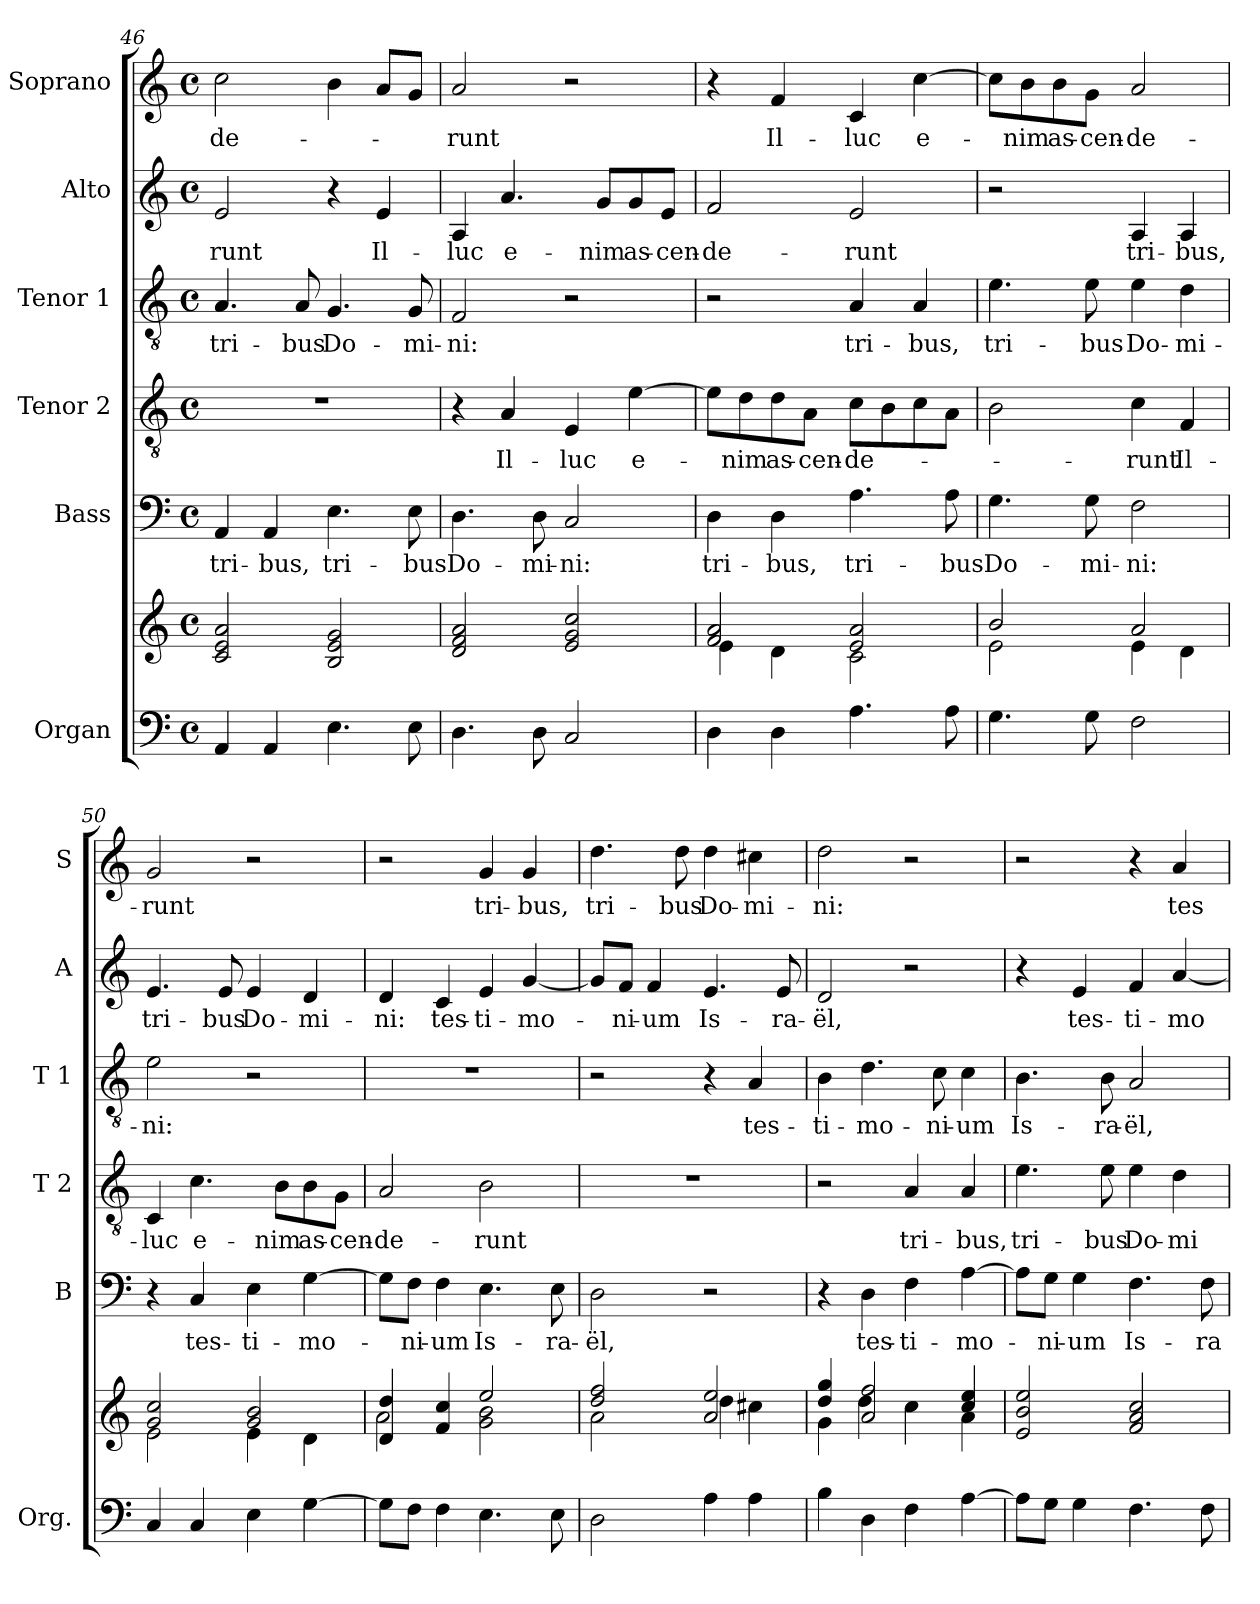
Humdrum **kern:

**kern	**kern	**kern	**text	**kern	**text	**kern	**text	**kern	**text	**kern	**text
*part6	*part6	*part5	*part5	*part4	*part4	*part3	*part3	*part2	*part2	*part1	*part1
*staff7	*staff6	*staff5	*staff5	*staff4	*staff4	*staff3	*staff3	*staff2	*staff2	*staff1	*staff1
*I"Organ	*	*I"Bass	*	*I"Tenor 2	*	*I"Tenor 1	*	*I"Alto	*	*I"Soprano	*
*I'Org.	*	*I'B	*	*I'T 2	*	*I'T 1	*	*I'A	*	*I'S	*
!!LO:LB:g=z
*clefF4	*clefG2	*clefF4	*	*clefGv2	*	*clefGv2	*	*clefG2	*	*clefG2	*
*k[]	*k[]	*k[]	*	*k[]	*	*k[]	*	*k[]	*	*k[]	*
*M4/4	*M4/4	*M4/4	*	*M4/4	*	*M4/4	*	*M4/4	*	*M4/4	*
*met(c)	*met(c)	*met(c)	*	*met(c)	*	*met(c)	*	*met(c)	*	*met(c)	*
=46	=46	=46	=46	=46	=46	=46	=46	=46	=46	=46	=46
!	!	!	!LO:LY:b	!	!	!	!LO:LY:b	!	!LO:LY:b	!	!LO:LY:b
4AA/	2c!/ 2e!/ 2a!/	4AA/	tri-	1r	.	4.A/	tri-	2e/	-runt	2cc\	-de-
!	!	!	!LO:LY:b	!	!	!	!	!	!	!	!
4AA/	.	4AA/	-bus,	.	.	.	.	.	.	.	.
!	!	!	!	!	!	!	!LO:LY:b	!	!	!	!
.	.	.	.	.	.	8A/	-bus	.	.	.	.
!	!	!	!LO:LY:b	!	!	!	!LO:LY:b	!	!	!	!
4.E\	2B!/ 2e!/ 2g!/	4.E\	tri-	.	.	4.G/	Do-	4r	.	4b\	.
!	!	!	!	!	!	!	!	!	!LO:LY:b	!	!
.	.	.	.	.	.	.	.	4e/	Il-	8a/L	.
!	!	!	!LO:LY:b	!	!	!	!LO:LY:b	!	!	!	!
8E\	.	8E\	-bus	.	.	8G/	-mi-	.	.	8g/J	.
=47	=47	=47	=47	=47	=47	=47	=47	=47	=47	=47	=47
!	!	!	!LO:LY:b	!	!	!	!LO:LY:b	!	!LO:LY:b	!	!LO:LY:b
4.D\	2d!/ 2f!/ 2a!/	4.D\	Do-	4r	.	2F/	-ni:	4A/	-luc	2a/	-runt
!	!	!	!	!	!LO:LY:b	!	!	!	!LO:LY:b	!	!
.	.	.	.	4A/	Il-	.	.	4.a/	e-	.	.
!	!	!	!LO:LY:b	!	!	!	!	!	!	!	!
8D\	.	8D\	-mi-	.	.	.	.	.	.	.	.
!	!	!	!LO:LY:b	!	!LO:LY:b	!	!	!	!	!	!
2C/	2e!/ 2g!/ 2cc!/	2C/	-ni:	4E/	-luc	2r	.	.	.	2r	.
!	!	!	!	!	!	!	!	!	!LO:LY:b	!	!
.	.	.	.	.	.	.	.	8g/L	-nim	.	.
!	!	!	!	!	!LO:LY:b	!	!	!	!LO:LY:b	!	!
.	.	.	.	[4e\	e-	.	.	8g/	as-	.	.
!	!	!	!	!	!	!	!	!	!LO:LY:b	!	!
.	.	.	.	.	.	.	.	8e/J	-cen-	.	.
=48	=48	=48	=48	=48	=48	=48	=48	=48	=48	=48	=48
*	*^	*	*	*	*	*	*	*	*	*	*
!	!	!	!	!LO:LY:b	!	!	!	!	!	!LO:LY:b	!	!
4D\	2f!/ 2a!/	4e!\	4D\	tri-	8e\L]	.	2r	.	2f/	-de-	4r	.
!	!	!	!	!	!	!LO:LY:b	!	!	!	!	!	!
.	.	.	.	.	8d\	-nim	.	.	.	.	.	.
!	!	!	!	!LO:LY:b	!	!LO:LY:b	!	!	!	!	!	!LO:LY:b
4D\	.	4d!\	4D\	-bus,	8d\	as-	.	.	.	.	4f/	Il-
!	!	!	!	!	!	!LO:LY:b	!	!	!	!	!	!
.	.	.	.	.	8A\J	-cen-	.	.	.	.	.	.
!	!	!	!	!LO:LY:b	!	!LO:LY:b	!	!LO:LY:b	!	!LO:LY:b	!	!LO:LY:b
4.A\	2e!/ 2a!/	2c!\	4.A\	tri-	8c\L	-de-	4A/	tri-	2e/	-runt	4c/	-luc
.	.	.	.	.	8B\	.	.	.	.	.	.	.
!	!	!	!	!	!	!	!	!LO:LY:b	!	!	!	!LO:LY:b
.	.	.	.	.	8c\	.	4A/	-bus,	.	.	[4cc\	e-
!	!	!	!	!LO:LY:b	!	!	!	!	!	!	!	!
8A\	.	.	8A\	-bus	8A\J	.	.	.	.	.	.	.
=49	=49	=49	=49	=49	=49	=49	=49	=49	=49	=49	=49	=49
!	!	!	!	!LO:LY:b	!	!	!	!LO:LY:b	!	!	!	!
4.G\	2b!/	2e!\	4.G\	Do-	2B\	.	4.e\	tri-	2r	.	8cc\L]	.
!	!	!	!	!	!	!	!	!	!	!	!	!LO:LY:b
.	.	.	.	.	.	.	.	.	.	.	8b\	-nim
!	!	!	!	!	!	!	!	!	!	!	!	!LO:LY:b
.	.	.	.	.	.	.	.	.	.	.	8b\	as-
!	!	!	!	!LO:LY:b	!	!	!	!LO:LY:b	!	!	!	!LO:LY:b
8G\	.	.	8G\	-mi-	.	.	8e\	-bus	.	.	8g\J	-cen-
!	!	!	!	!LO:LY:b	!	!LO:LY:b	!	!LO:LY:b	!	!LO:LY:b	!	!LO:LY:b
2F\	2a!/	4e!\	2F\	-ni:	4c\	-runt	4e\	Do-	4A/	tri-	2a/	-de-
!	!	!	!	!	!	!LO:LY:b	!	!LO:LY:b	!	!LO:LY:b	!	!
.	.	4d!\	.	.	4F/	Il-	4d\	-mi-	4A/	-bus,	.	.
=50	=50	=50	=50	=50	=50	=50	=50	=50	=50	=50	=50	=50
!	!	!	!	!	!	!LO:LY:b	!	!LO:LY:b	!	!LO:LY:b	!	!LO:LY:b
4C/	2g!/ 2cc!/	2e!\	4r	.	4C/	-luc	2e\	-ni:	4.e/	tri-	2g/	-runt
!	!	!	!	!LO:LY:b	!	!LO:LY:b	!	!	!	!	!	!
4C/	.	.	4C/	tes-	4.c\	e-	.	.	.	.	.	.
!	!	!	!	!	!	!	!	!	!	!LO:LY:b	!	!
.	.	.	.	.	.	.	.	.	8e/	-bus	.	.
!	!	!	!	!LO:LY:b	!	!	!	!	!	!LO:LY:b	!	!
4E\	2g!/ 2b!/	4e!\	4E\	-ti-	.	.	2r	.	4e/	Do-	2r	.
!	!	!	!	!	!	!LO:LY:b	!	!	!	!	!	!
.	.	.	.	.	8B\L	-nim	.	.	.	.	.	.
!	!	!	!	!LO:LY:b	!	!LO:LY:b	!	!	!	!LO:LY:b	!	!
[4G\	.	4d!\	[4G\	-mo-	8B\	as-	.	.	4d/	-mi-	.	.
!	!	!	!	!	!	!LO:LY:b	!	!	!	!	!	!
.	.	.	.	.	8G\J	-cen-	.	.	.	.	.	.
!!LO:PB:g=z
=51	=51	=51	=51	=51	=51	=51	=51	=51	=51	=51	=51	=51
!	!	!	!	!	!	!LO:LY:b	!	!	!	!LO:LY:b	!	!
8G\L]	4d!/ 4dd!/	2a!\	8G\L]	.	2A/	-de-	1r	.	4d/	-ni:	2r	.
!	!	!	!	!LO:LY:b	!	!	!	!	!	!	!	!
8F\J	.	.	8F\J	-ni-	.	.	.	.	.	.	.	.
!	!	!	!	!LO:LY:b	!	!	!	!	!	!LO:LY:b	!	!
4F\	4f!/ 4cc!/	.	4F\	-um	.	.	.	.	4c/	tes-	.	.
!	!	!	!	!LO:LY:b	!	!LO:LY:b	!	!	!	!LO:LY:b	!	!LO:LY:b
4.E\	2ee!/	2g!\ 2b!\	4.E\	Is-	2B\	-runt	.	.	4e/	-ti-	4g/	tri-
!	!	!	!	!	!	!	!	!	!	!LO:LY:b	!	!LO:LY:b
.	.	.	.	.	.	.	.	.	[4g/	-mo-	4g/	-bus,
!	!	!	!	!LO:LY:b	!	!	!	!	!	!	!	!
8E\	.	.	8E\	-ra-	.	.	.	.	.	.	.	.
=52	=52	=52	=52	=52	=52	=52	=52	=52	=52	=52	=52	=52
!	!	!	!	!LO:LY:b	!	!	!	!	!	!	!	!LO:LY:b
2D\	2dd!/ 2ff!/	2a!\	2D\	-ël,	1r	.	2r	.	8g/L]	.	4.dd\	tri-
!	!	!	!	!	!	!	!	!	!	!LO:LY:b	!	!
.	.	.	.	.	.	.	.	.	8f/J	-ni-	.	.
!	!	!	!	!	!	!	!	!	!	!LO:LY:b	!	!
.	.	.	.	.	.	.	.	.	4f/	-um	.	.
!	!	!	!	!	!	!	!	!	!	!	!	!LO:LY:b
.	.	.	.	.	.	.	.	.	.	.	8dd\	-bus
!	!	!	!	!	!	!	!	!	!	!LO:LY:b	!	!LO:LY:b
4A\	2a!/ 2ee!/	4dd!\	2r	.	.	.	4r	.	4.e/	Is-	4dd\	Do-
!	!	!	!	!	!	!	!	!LO:LY:b	!	!	!	!LO:LY:b
4A\	.	4cc#X!\	.	.	.	.	4A/	tes-	.	.	4cc#X\	-mi-
!	!	!	!	!	!	!	!	!	!	!LO:LY:b	!	!
.	.	.	.	.	.	.	.	.	8e/	-ra-	.	.
=53	=53	=53	=53	=53	=53	=53	=53	=53	=53	=53	=53	=53
!	!	!	!	!	!	!	!	!LO:LY:b	!	!LO:LY:b	!	!LO:LY:b
4B\	4dd!/ 4gg!/	4g!\	4r	.	2r	.	4B\	-ti-	2d/	-ël,	2dd\	-ni:
!	!	!	!	!LO:LY:b	!	!	!	!LO:LY:b	!	!	!	!
4D\	2a!/ 2ff!/	4dd!\	4D\	tes-	.	.	4.d\	-mo-	.	.	.	.
!	!	!	!	!LO:LY:b	!	!LO:LY:b	!	!	!	!	!	!
4F\	.	4cc!\	4F\	-ti-	4A/	tri-	.	.	2r	.	2r	.
!	!	!	!	!	!	!	!	!LO:LY:b	!	!	!	!
.	.	.	.	.	.	.	8c\	-ni-	.	.	.	.
!	!	!	!	!LO:LY:b	!	!LO:LY:b	!	!LO:LY:b	!	!	!	!
[4A\	4cc!/ 4ee!/	4a!\	[4A\	-mo-	4A/	-bus,	4c\	-um	.	.	.	.
=54	=54	=54	=54	=54	=54	=54	=54	=54	=54	=54	=54	=54
!	!	!	!	!	!	!LO:LY:b	!	!LO:LY:b	!	!	!	!
*	*v	*v	*	*	*	*	*	*	*	*	*	*
8A\L]	2e!/ 2b!/ 2ee!/	8A\L]	.	4.e\	tri-	4.B\	Is-	4r	.	2r	.
!	!	!	!LO:LY:b	!	!	!	!	!	!	!	!
8G\J	.	8G\J	-ni-	.	.	.	.	.	.	.	.
!	!	!	!LO:LY:b	!	!	!	!	!	!LO:LY:b	!	!
4G\	.	4G\	-um	.	.	.	.	4e/	tes-	.	.
!	!	!	!	!	!LO:LY:b	!	!LO:LY:b	!	!	!	!
.	.	.	.	8e\	-bus	8B\	-ra-	.	.	.	.
!	!	!	!LO:LY:b	!	!LO:LY:b	!	!LO:LY:b	!	!LO:LY:b	!	!
4.F\	2f!/ 2a!/ 2cc!/	4.F\	Is-	4e\	Do-	2A/	-ël,	4f/	-ti-	4r	.
!	!	!	!	!	!LO:LY:b	!	!	!	!LO:LY:b	!	!LO:LY:b
.	.	.	.	4d\	-mi-	.	.	[4a/	-mo-	4a/	tes-
!	!	!	!LO:LY:b	!	!	!	!	!	!	!	!
8F\	.	8F\	-ra-	.	.	.	.	.	.	.	.
=	=	=	=	=	=	=	=	=	=	=	=
*-	*-	*-	*-	*-	*-	*-	*-	*-	*-	*-	*-
